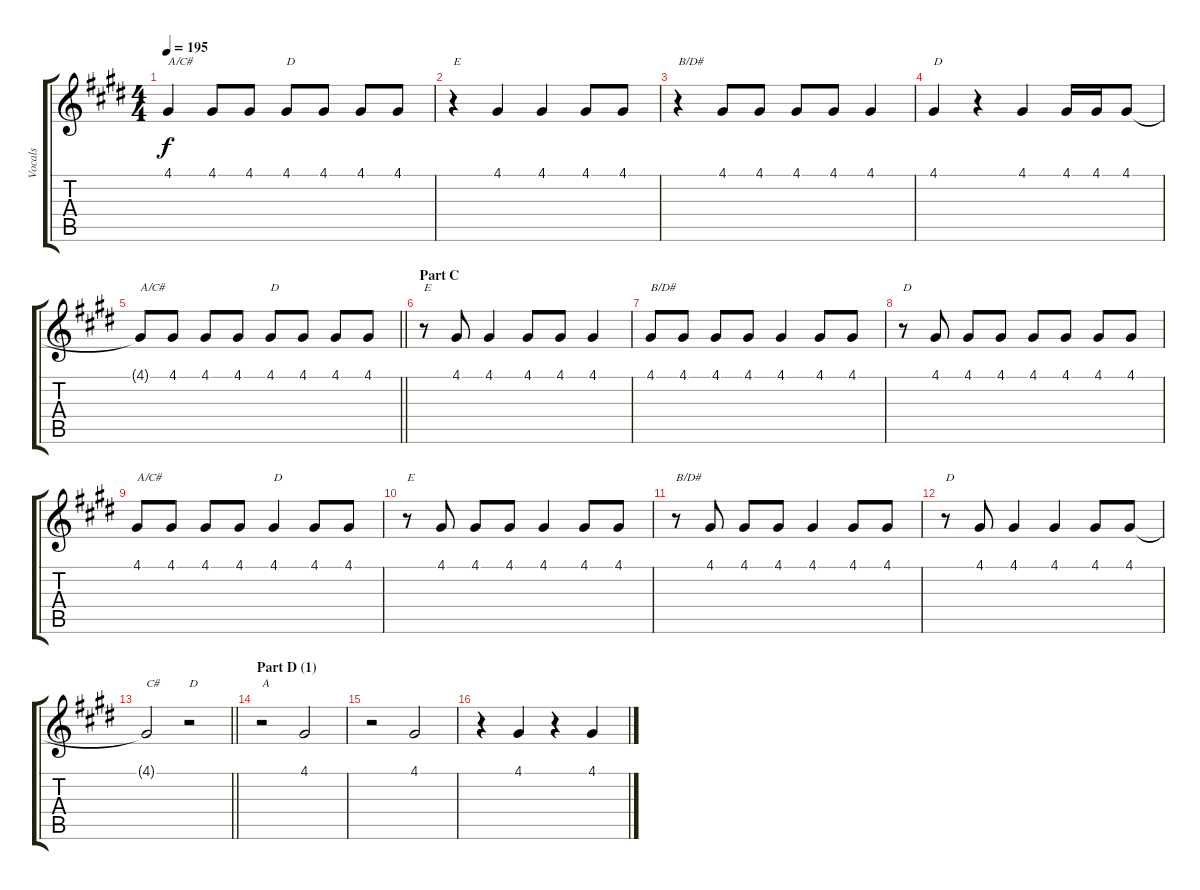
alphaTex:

\track ("Vocals" "Vocals") {instrument trumpet}
\staff {score tabs}
\tuning (E4 B3 G3 D3 A2 E2) {hide}
\ts (4 4)
\tempo 195
\clef g2
\ks e
4.1.4{txt "A/C#" dy f} 4.1.8 4.1.8 4.1.8{txt "D"} 4.1.8 4.1.8 4.1.8 |
r.4{txt "E"} 4.1.4 4.1.4 4.1.8 4.1.8 |
r.4{txt "B/D#"} 4.1.8 4.1.8 4.1.8 4.1.8 4.1.4 |
4.1.4{txt "D"} r.4 4.1.4 4.1.16 4.1.16 4.1.8 |
\barLineRight lightlight
4.1{t}.8{txt "A/C#"} 4.1.8 4.1.8 4.1.8 4.1.8{txt "D"} 4.1.8 4.1.8 4.1.8 |
\section ("" "Part C")
r.8{txt "E"} 4.1.8 4.1.4 4.1.8 4.1.8 4.1.4 |
4.1.8{txt "B/D#"} 4.1.8 4.1.8 4.1.8 4.1.4 4.1.8 4.1.8 |
r.8{txt "D"} 4.1.8 4.1.8 4.1.8 4.1.8 4.1.8 4.1.8 4.1.8 |
4.1.8{txt "A/C#"} 4.1.8 4.1.8 4.1.8 4.1.4{txt "D"} 4.1.8 4.1.8 |
r.8{txt "E"} 4.1.8 4.1.8 4.1.8 4.1.4 4.1.8 4.1.8 |
r.8{txt "B/D#"} 4.1.8 4.1.8 4.1.8 4.1.4 4.1.8 4.1.8 |
r.8{txt "D"} 4.1.8 4.1.4 4.1.4 4.1.8 4.1.8 |
\barLineRight lightlight
4.1{t}.2{txt "C#"} r.2{txt "D"} |
\section ("" "Part D (1)")
r.2{txt "A"} 4.1.2 |
r.2 4.1.2 |
r.4 4.1.4 r.4 4.1.4
